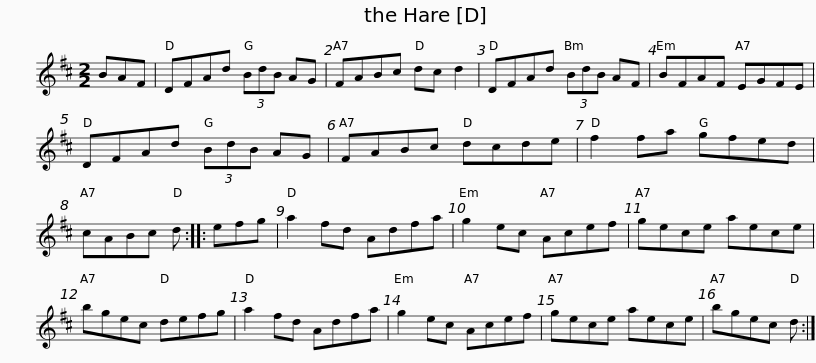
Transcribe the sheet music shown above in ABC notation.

X:1
L:1/8
M:2/2
I:linebreak $
K:D
V:1 treble
V:1
 BAF | DFAd (3BdB AG | FABc dc d2 | DFAd (3BdB AF | BFAF EGFE | %5
 DFAd (3BdB AG |$ FABc dcde | f2 fa gfed | cABc d :: efg | %10
 a2 fd Adfa | g2 ec Acef |$ gece aece | bgec defg | a2 fd Adfa | %15
 g2 ec Acef | gece aece | bgec d :| %18
